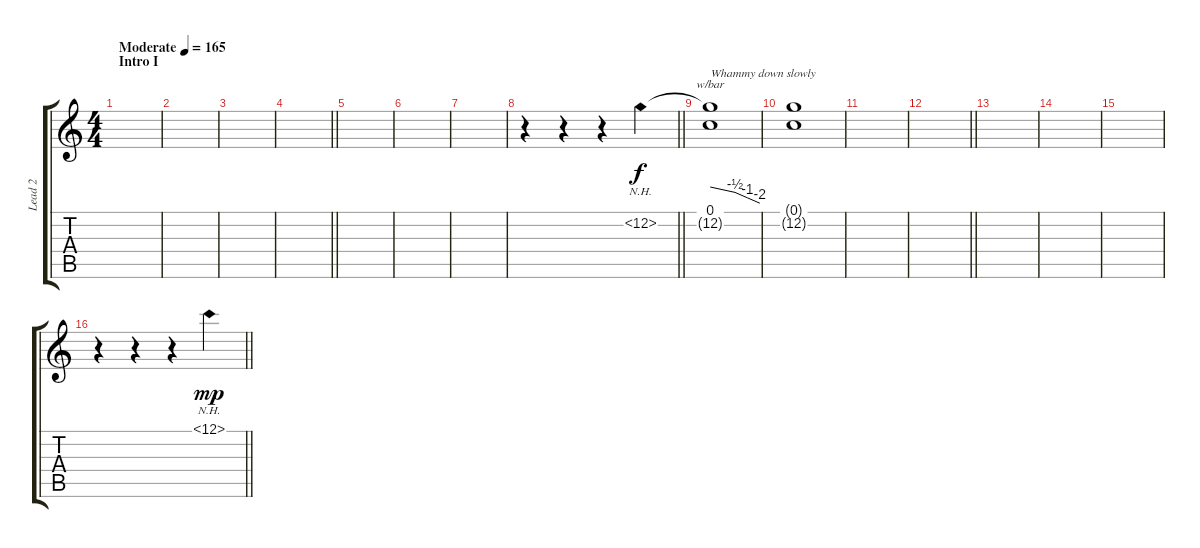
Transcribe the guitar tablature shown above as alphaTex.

\track ("Lead 2" "Lead 2") {instrument distortionguitar}
\staff {score tabs}
\tuning (C4 G3 Eb3 Bb2 F2 C2) {hide}
\ts (4 4)
\section ("" "Intro I")
\tempo (165 "Moderate")
\clef g2
\ks c
|
|
|
\barLineRight lightlight
|
|
|
|
\barLineRight lightlight
r.4 r.4 r.4 12.2{nh}.4 |
(0.1 12.2{t}).1{tbe (custom default 0 0 30 -2 45 -4 60 -8) txt "Whammy down slowly"} |
(0.1{t} 12.2{t}).1{dy f} |
|
\barLineRight lightlight
|
|
|
|
\barLineRight lightlight
r.4 r.4 r.4 12.1{nh}.4{dy mp}
